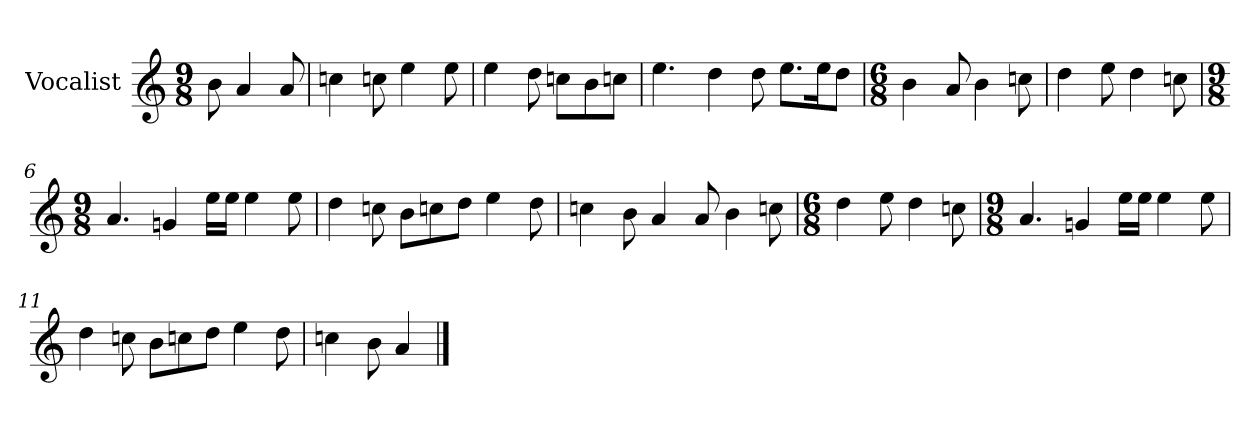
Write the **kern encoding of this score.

**kern
*part1
*staff1
*I"Vocalist
*k[]
*a:
*M9/8
=
8b
4a
8a
=1
4ccn
8ccn
4ee
8ee
=2
4ee
8dd
8ccnL
8b
8ccnJ
=3
4.ee
4dd
8dd
8.eeL
16eeK
8ddJ
=4
*M6/8
4b
8a
4b
8ccn
=5
4dd
8ee
4dd
8ccn
=6
*M9/8
4.a
4gn
16eeLL
16eeJJ
4ee
8ee
=7
4dd
8ccn
8bL
8ccn
8ddJ
4ee
8dd
=8
4ccn
8b
4a
8a
4b
8ccn
=9
*M6/8
4dd
8ee
4dd
8ccn
=10
*M9/8
4.a
4gn
16eeLL
16eeJJ
4ee
8ee
=11
4dd
8ccn
8bL
8ccn
8ddJ
4ee
8dd
=12
4ccn
8b
4a
==
*-
